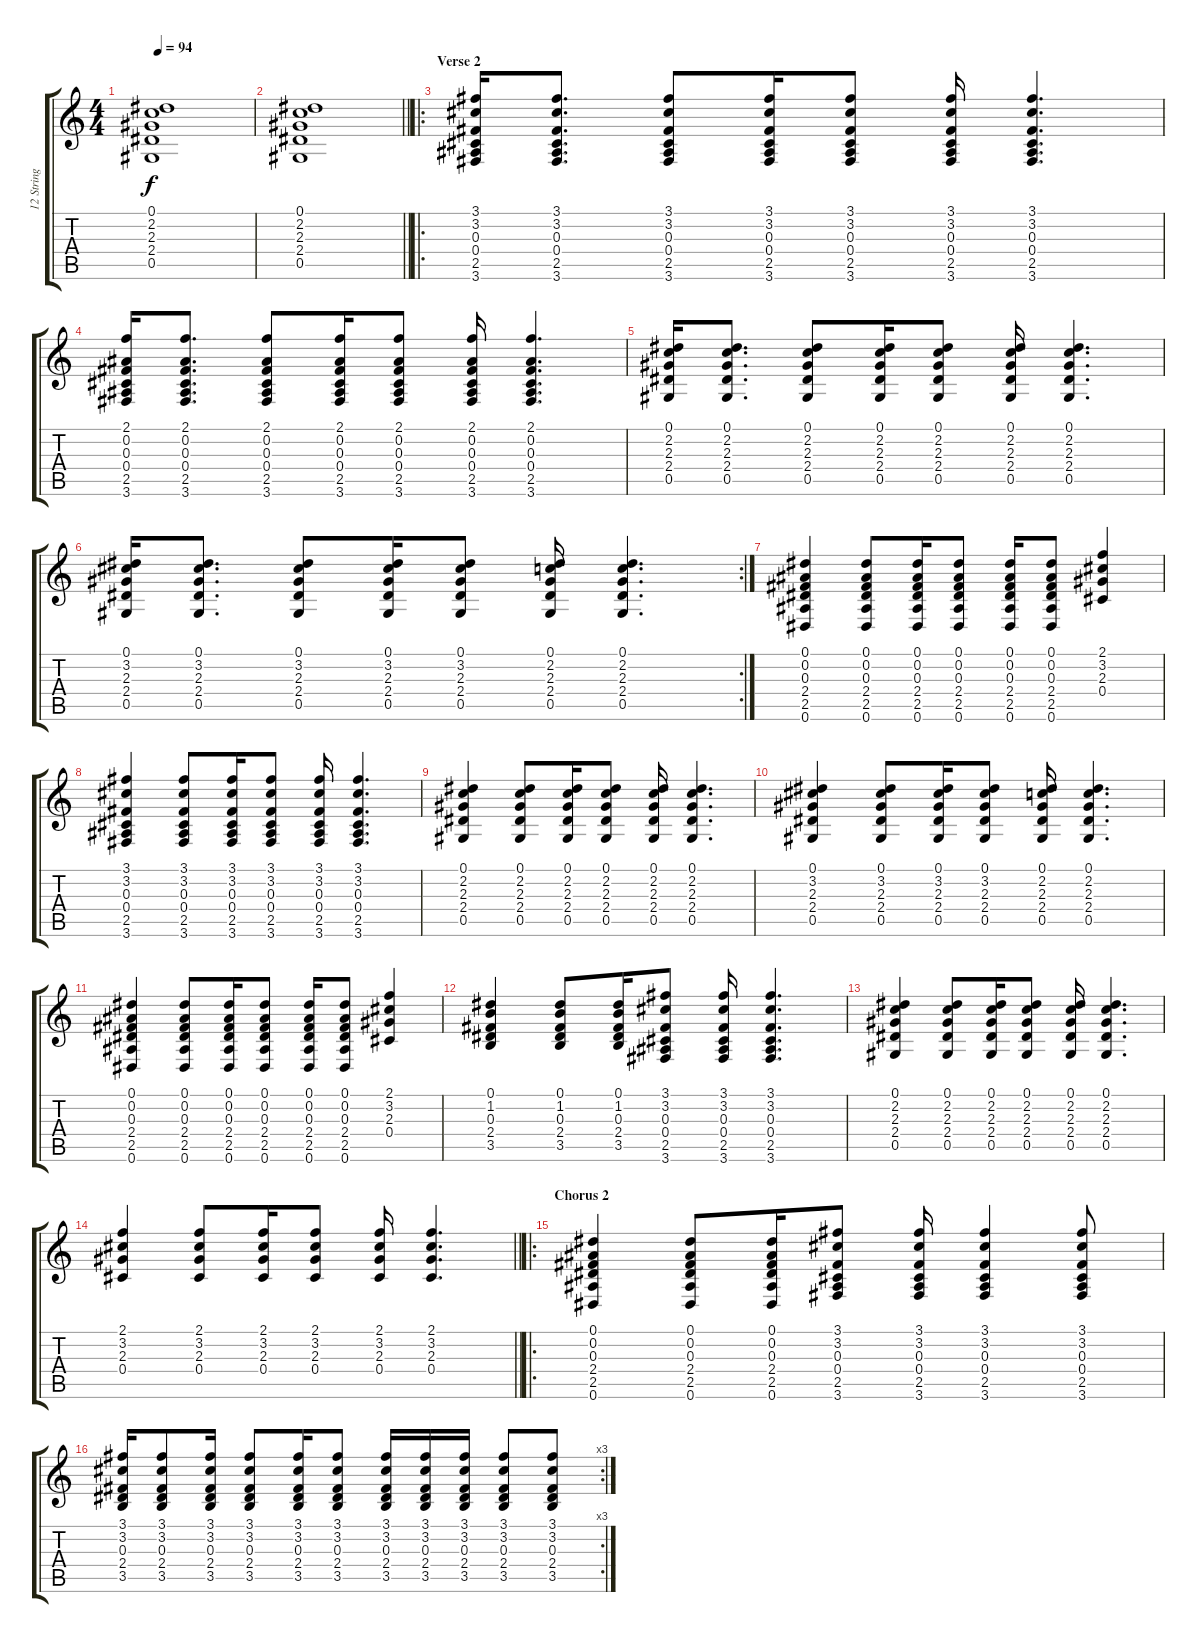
\track ("12 String Acoustic" "12 String ") {instrument acousticguitarsteel}
\staff {score tabs}
\tuning (Eb4 Bb3 Gb3 Db3 Ab2 Eb2) {hide}
\ts (4 4)
\tempo 94
\clef g2
\ks c
(0.1 2.2 2.3 2.4 0.5).1{dy f} |
\barLineRight lightlight
(0.1 2.2 2.3 2.4 0.5).1 |
\ro
\section ("" "Verse 2")
(3.1 3.2 0.3 0.4 2.5 3.6).16 (3.1 3.2 0.3 0.4 2.5 3.6).8{d} (3.1 3.2 0.3 0.4 2.5 3.6).8 (3.1 3.2 0.3 0.4 2.5 3.6).16 (3.1 3.2 0.3 0.4 2.5 3.6).8 (3.1 3.2 0.3 0.4 2.5 3.6).16 (3.1 3.2 0.3 0.4 2.5 3.6).4{d} |
(2.1 0.2 0.3 0.4 2.5 3.6).16 (2.1 0.2 0.3 0.4 2.5 3.6).8{d} (2.1 0.2 0.3 0.4 2.5 3.6).8 (2.1 0.2 0.3 0.4 2.5 3.6).16 (2.1 0.2 0.3 0.4 2.5 3.6).8 (2.1 0.2 0.3 0.4 2.5 3.6).16 (2.1 0.2 0.3 0.4 2.5 3.6).4{d} |
(0.1 2.2 2.3 2.4 0.5).16 (0.1 2.2 2.3 2.4 0.5).8{d} (0.1 2.2 2.3 2.4 0.5).8 (0.1 2.2 2.3 2.4 0.5).16 (0.1 2.2 2.3 2.4 0.5).8 (0.1 2.2 2.3 2.4 0.5).16 (0.1 2.2 2.3 2.4 0.5).4{d} |
\rc 2
(0.1 3.2 2.3 2.4 0.5).16 (0.1 3.2 2.3 2.4 0.5).8{d} (0.1 3.2 2.3 2.4 0.5).8 (0.1 3.2 2.3 2.4 0.5).16 (0.1 3.2 2.3 2.4 0.5).8 (0.1 2.2 2.3 2.4 0.5).16 (0.1 2.2 2.3 2.4 0.5).4{d} |
(0.1 0.2 0.3 2.4 2.5 0.6).4 (0.1 0.2 0.3 2.4 2.5 0.6).8 (0.1 0.2 0.3 2.4 2.5 0.6).16 (0.1 0.2 0.3 2.4 2.5 0.6).8 (0.1 0.2 0.3 2.4 2.5 0.6).16 (0.1 0.2 0.3 2.4 2.5 0.6).8 (2.1 3.2 2.3 0.4).4 |
(3.1 3.2 0.3 0.4 2.5 3.6).4 (3.1 3.2 0.3 0.4 2.5 3.6).8 (3.1 3.2 0.3 0.4 2.5 3.6).16 (3.1 3.2 0.3 0.4 2.5 3.6).8 (3.1 3.2 0.3 0.4 2.5 3.6).16 (3.1 3.2 0.3 0.4 2.5 3.6).4{d} |
(0.1 2.2 2.3 2.4 0.5).4 (0.1 2.2 2.3 2.4 0.5).8 (0.1 2.2 2.3 2.4 0.5).16 (0.1 2.2 2.3 2.4 0.5).8 (0.1 2.2 2.3 2.4 0.5).16 (0.1 2.2 2.3 2.4 0.5).4{d} |
(0.1 3.2 2.3 2.4 0.5).4 (0.1 3.2 2.3 2.4 0.5).8 (0.1 3.2 2.3 2.4 0.5).16 (0.1 3.2 2.3 2.4 0.5).8 (0.1 2.2 2.3 2.4 0.5).16 (0.1 2.2 2.3 2.4 0.5).4{d} |
(0.1 0.2 0.3 2.4 2.5 0.6).4 (0.1 0.2 0.3 2.4 2.5 0.6).8 (0.1 0.2 0.3 2.4 2.5 0.6).16 (0.1 0.2 0.3 2.4 2.5 0.6).8 (0.1 0.2 0.3 2.4 2.5 0.6).16 (0.1 0.2 0.3 2.4 2.5 0.6).8 (2.1 3.2 2.3 0.4).4 |
(0.1 1.2 0.3 2.4 3.5).4 (0.1 1.2 0.3 2.4 3.5).8 (0.1 1.2 0.3 2.4 3.5).16 (3.1 3.2 0.3 0.4 2.5 3.6).8 (3.1 3.2 0.3 0.4 2.5 3.6).16 (3.1 3.2 0.3 0.4 2.5 3.6).4{d} |
(0.1 2.2 2.3 2.4 0.5).4 (0.1 2.2 2.3 2.4 0.5).8 (0.1 2.2 2.3 2.4 0.5).16 (0.1 2.2 2.3 2.4 0.5).8 (0.1 2.2 2.3 2.4 0.5).16 (0.1 2.2 2.3 2.4 0.5).4{d} |
\barLineRight lightlight
(2.1 3.2 2.3 0.4).4 (2.1 3.2 2.3 0.4).8 (2.1 3.2 2.3 0.4).16 (2.1 3.2 2.3 0.4).8 (2.1 3.2 2.3 0.4).16 (2.1 3.2 2.3 0.4).4{d} |
\ro
\section ("" "Chorus 2")
(0.1 0.2 0.3 2.4 2.5 0.6).4 (0.1 0.2 0.3 2.4 2.5 0.6).8 (0.1 0.2 0.3 2.4 2.5 0.6).16 (3.1 3.2 0.3 0.4 2.5 3.6).8 (3.1 3.2 0.3 0.4 2.5 3.6).16 (3.1 3.2 0.3 0.4 2.5 3.6).4 (3.1 3.2 0.3 0.4 2.5 3.6).8 |
\rc 3
(3.1 3.2 0.3 2.4 3.5).16 (3.1 3.2 0.3 2.4 3.5).8 (3.1 3.2 0.3 2.4 3.5).16 (3.1 3.2 0.3 2.4 3.5).8 (3.1 3.2 0.3 2.4 3.5).16 (3.1 3.2 0.3 2.4 3.5).8 (3.1 3.2 0.3 2.4 3.5).16 (3.1 3.2 0.3 2.4 3.5).16 (3.1 3.2 0.3 2.4 3.5).16 (3.1 3.2 0.3 2.4 3.5).8 (3.1 3.2 0.3 2.4 3.5).8
